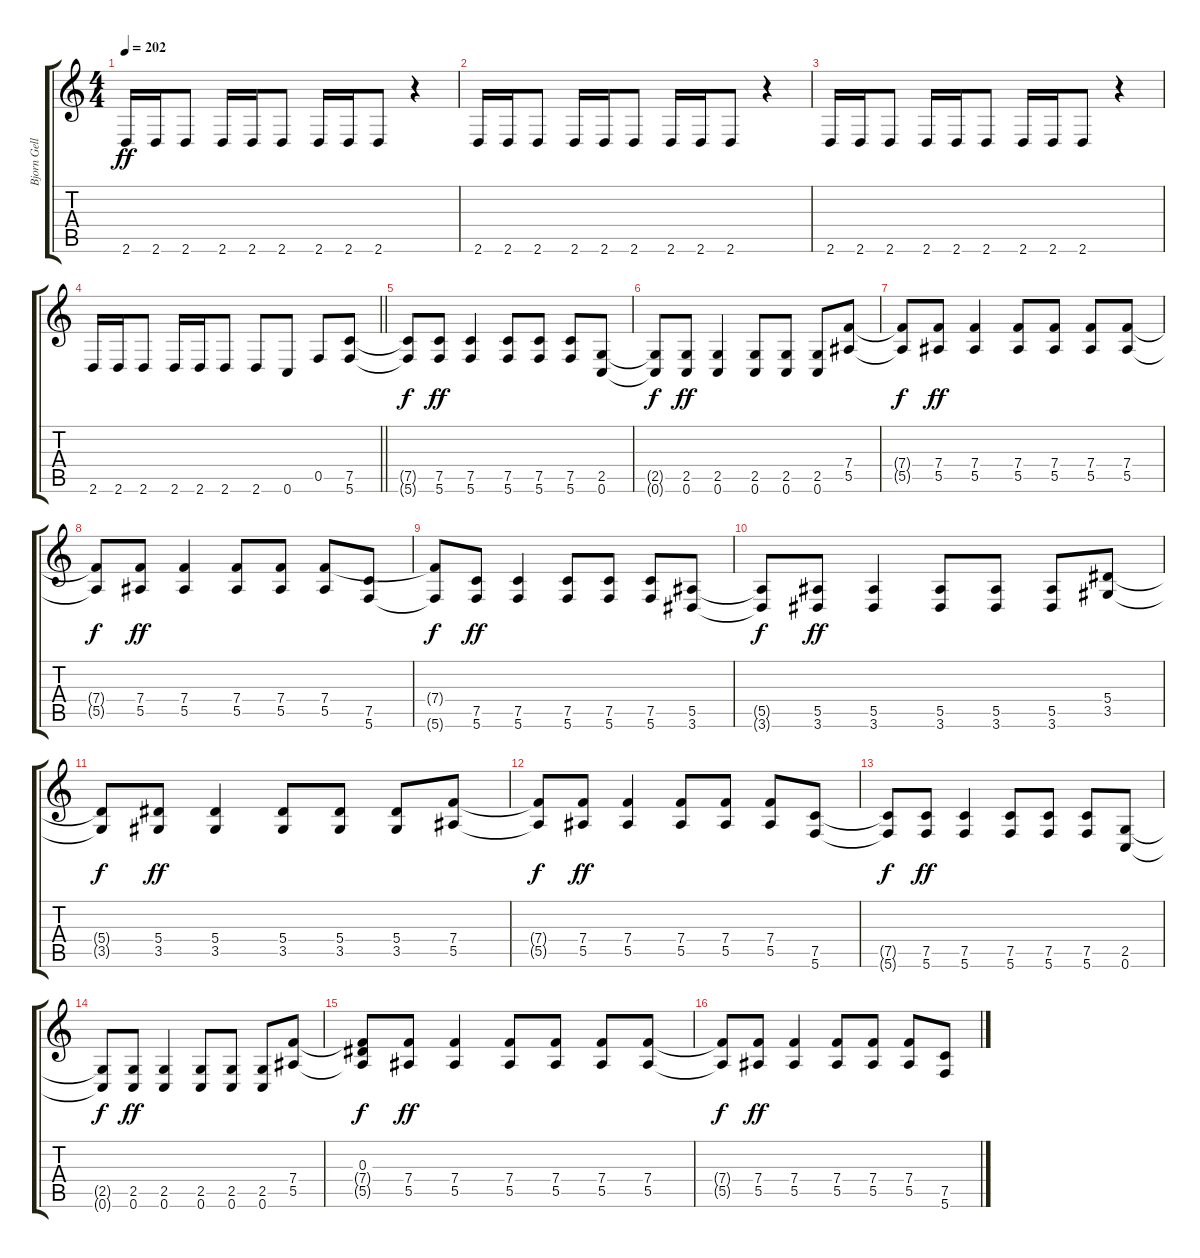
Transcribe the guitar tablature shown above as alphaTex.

\track ("Bjorn Gellotte" "Bjorn Gell") {instrument distortionguitar}
\staff {score tabs}
\tuning (C4 G3 Eb3 Bb2 F2 C2) {hide}
\ts (4 4)
\tempo 202
\clef g2
\ks c
2.6.16{dy ff} 2.6.16 2.6.8 2.6.16 2.6.16 2.6.8 2.6.16 2.6.16 2.6.8 r.4 |
2.6.16 2.6.16 2.6.8 2.6.16 2.6.16 2.6.8 2.6.16 2.6.16 2.6.8 r.4 |
2.6.16 2.6.16 2.6.8 2.6.16 2.6.16 2.6.8 2.6.16 2.6.16 2.6.8 r.4 |
\barLineRight lightlight
2.6.16 2.6.16 2.6.8 2.6.16 2.6.16 2.6.8 2.6.8 0.6.8 0.5.8 (7.5 5.6).8 |
(7.5{t} 5.6{t}).8{dy f} (7.5 5.6).8{dy ff} (7.5 5.6).4 (7.5 5.6).8 (7.5 5.6).8 (7.5 5.6).8 (2.5 0.6).8 |
(2.5{t} 0.6{t}).8{dy f} (2.5 0.6).8{dy ff} (2.5 0.6).4 (2.5 0.6).8 (2.5 0.6).8 (2.5 0.6).8 (7.4 5.5).8 |
(7.4{t} 5.5{t}).8{dy f} (7.4 5.5).8{dy ff} (7.4 5.5).4 (7.4 5.5).8 (7.4 5.5).8 (7.4 5.5).8 (7.4 5.5).8 |
(7.4{t} 5.5{t}).8{dy f} (7.4 5.5).8{dy ff} (7.4 5.5).4 (7.4 5.5).8 (7.4 5.5).8 (7.4 5.5).8 (7.5 5.6).8 |
(7.4{t} 5.6{t}).8{dy f} (7.5 5.6).8{dy ff} (7.5 5.6).4 (7.5 5.6).8 (7.5 5.6).8 (7.5 5.6).8 (5.5 3.6).8 |
(5.5{t} 3.6{t}).8{dy f} (5.5 3.6).8{dy ff} (5.5 3.6).4 (5.5 3.6).8 (5.5 3.6).8 (5.5 3.6).8 (5.4 3.5).8 |
(5.4{t} 3.5{t}).8{dy f} (5.4 3.5).8{dy ff} (5.4 3.5).4 (5.4 3.5).8 (5.4 3.5).8 (5.4 3.5).8 (7.4 5.5).8 |
(7.4{t} 5.5{t}).8{dy f} (7.4 5.5).8{dy ff} (7.4 5.5).4 (7.4 5.5).8 (7.4 5.5).8 (7.4 5.5).8 (7.5 5.6).8 |
(7.5{t} 5.6{t}).8{dy f} (7.5 5.6).8{dy ff} (7.5 5.6).4 (7.5 5.6).8 (7.5 5.6).8 (7.5 5.6).8 (2.5 0.6).8 |
(2.5{t} 0.6{t}).8{dy f} (2.5 0.6).8{dy ff} (2.5 0.6).4 (2.5 0.6).8 (2.5 0.6).8 (2.5 0.6).8 (7.4 5.5).8 |
(0.3 7.4{t} 5.5{t}).8{dy f} (7.4 5.5).8{dy ff} (7.4 5.5).4 (7.4 5.5).8 (7.4 5.5).8 (7.4 5.5).8 (7.4 5.5).8 |
(7.4{t} 5.5{t}).8{dy f} (7.4 5.5).8{dy ff} (7.4 5.5).4 (7.4 5.5).8 (7.4 5.5).8 (7.4 5.5).8 (7.5 5.6).8
